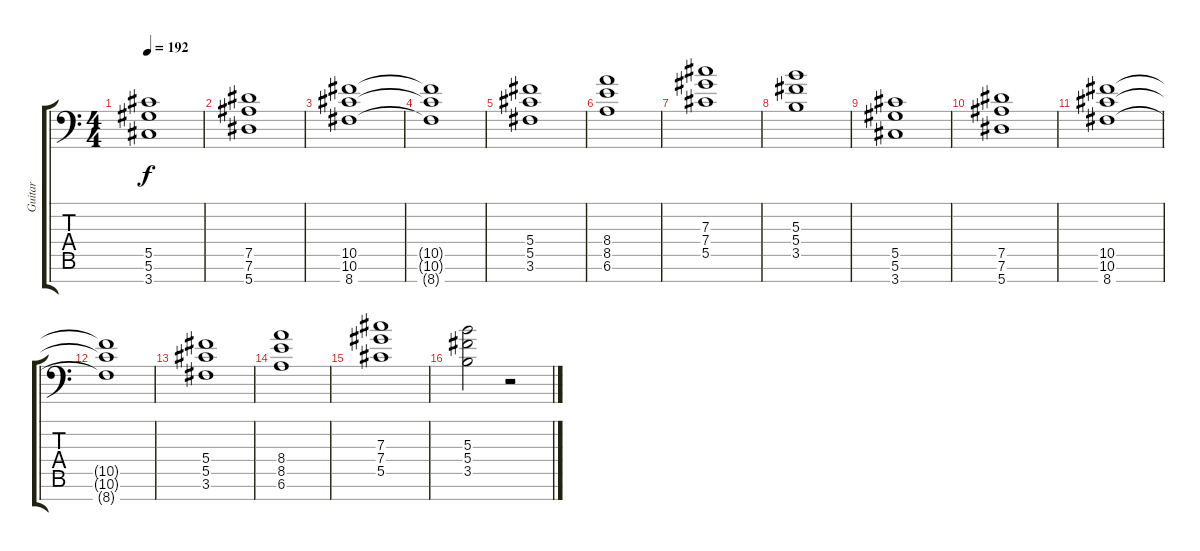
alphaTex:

\track ("Guitar" "Guitar") {instrument distortionguitar}
\staff {score tabs}
\tuning (Eb4 Bb3 Gb3 Db3 Ab2 Eb2 Bb1) {hide}
\ts (4 4)
\tempo 192
\clef f4
\ks c
(5.5 5.6 3.7).1{dy f} |
(7.5 7.6 5.7).1 |
(10.5 10.6 8.7).1 |
(10.5{t} 10.6{t} 8.7{t}).1 |
(5.4 5.5 3.6).1 |
(8.4 8.5 6.6).1 |
(7.3 7.4 5.5).1 |
(5.3 5.4 3.5).1 |
(5.5 5.6 3.7).1 |
(7.5 7.6 5.7).1 |
(10.5 10.6 8.7).1 |
(10.5{t} 10.6{t} 8.7{t}).1 |
(5.4 5.5 3.6).1 |
(8.4 8.5 6.6).1 |
(7.3 7.4 5.5).1 |
(5.3 5.4 3.5).2 r.2
